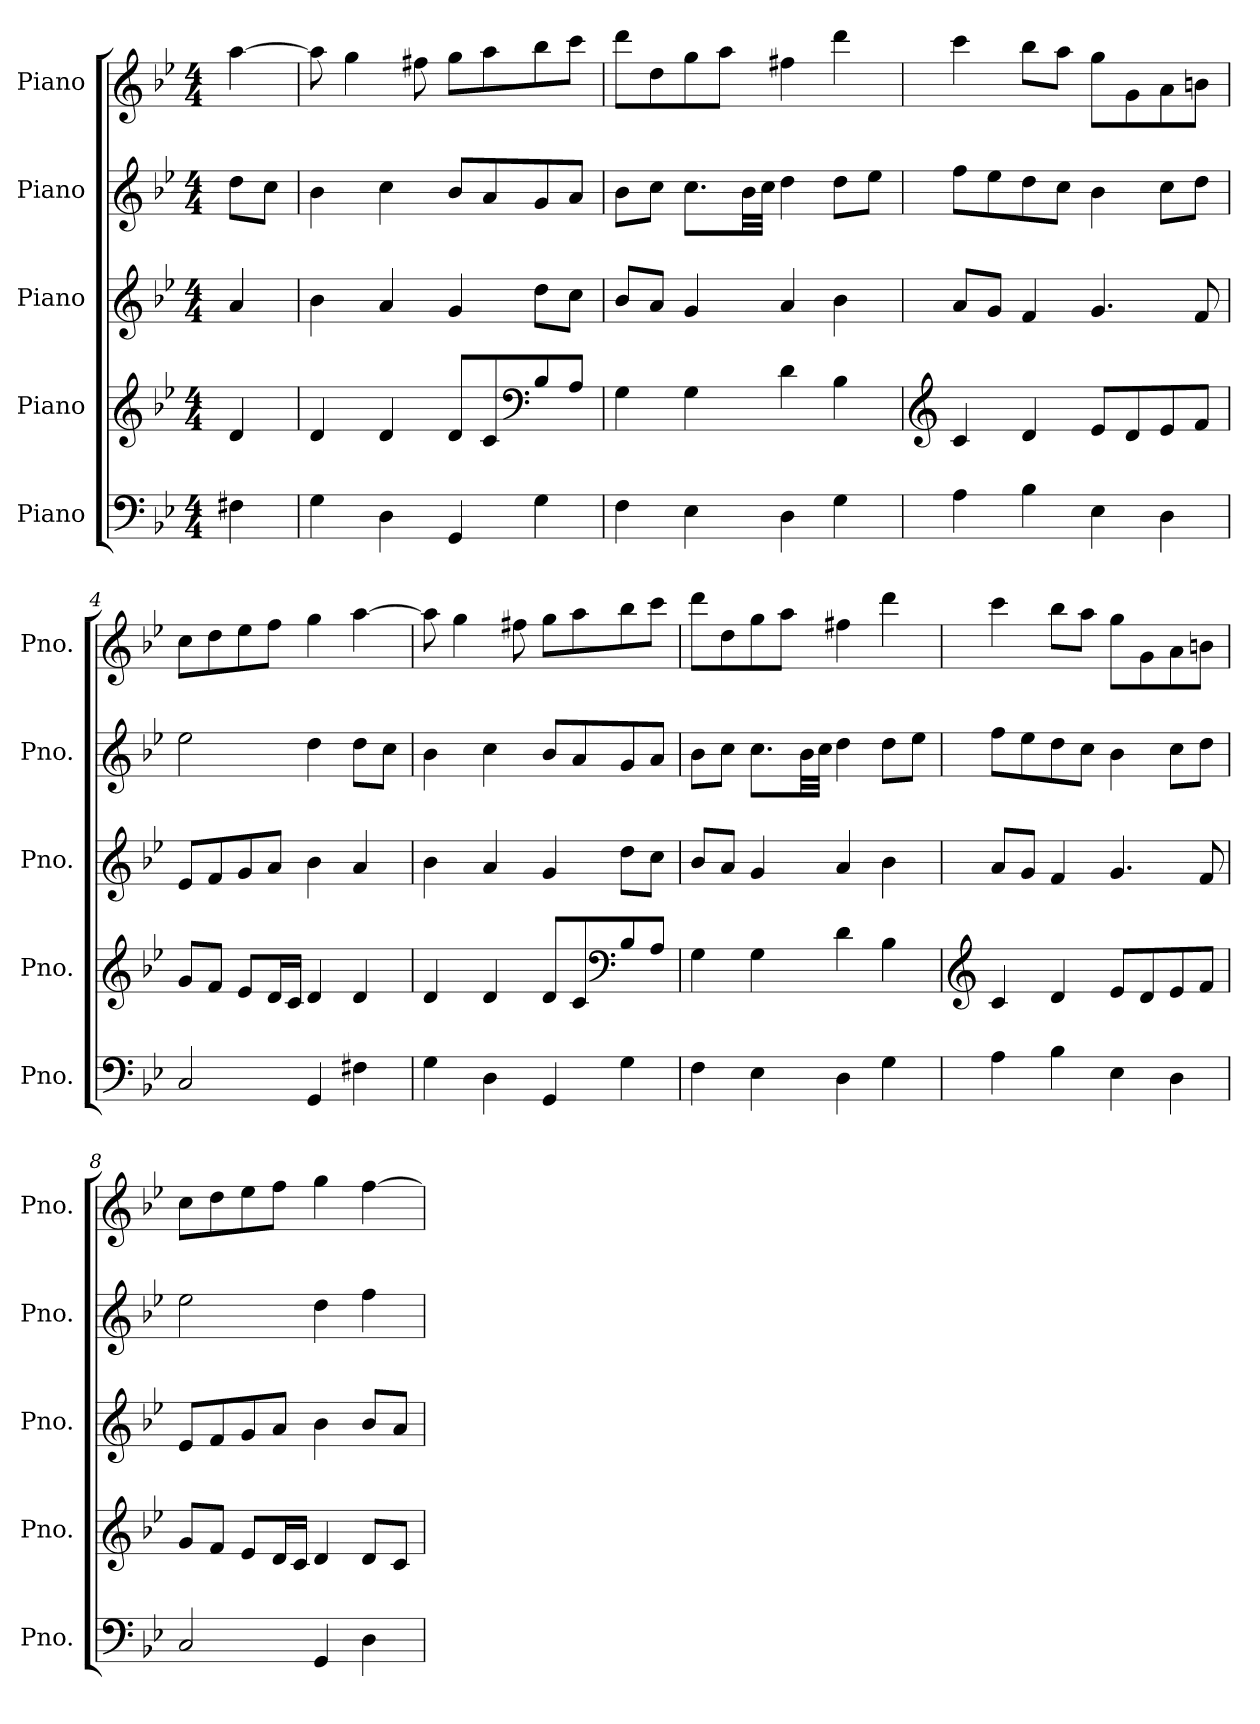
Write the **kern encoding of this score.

**kern	**kern	**kern	**kern	**kern
*part5	*part4	*part3	*part2	*part1
*staff5	*staff4	*staff3	*staff2	*staff1
*I"Piano	*I"Piano	*I"Piano	*I"Piano	*I"Piano
*I'Pno.	*I'Pno.	*I'Pno.	*I'Pno.	*I'Pno.
*clefF4	*clefG2	*clefG2	*clefG2	*clefG2
*k[b-e-]	*k[b-e-]	*k[b-e-]	*k[b-e-]	*k[b-e-]
*M4/4	*M4/4	*M4/4	*M4/4	*M4/4
*MM88	*MM88	*MM88	*MM88	*MM88
=	=	=	=	=
4F#X\	4d/	4a/	8dd\L	[4aa\
.	.	.	8cc\J	.
=1	=1	=1	=1	=1
4G\	4d/	4b-\	4b-\	8aa\]
.	.	.	.	4gg\
4D\	4d/	4a/	4cc\	.
.	.	.	.	8ff#X\
4GG/	8d/L	4g/	8b-/L	8gg\L
.	8c/	.	8a/	8aa\
*	*clefF4	*	*	*
4G\	8B-/	8dd\L	8g/	8bb-\
.	8A/J	8cc\J	8a/J	8ccc\J
=2	=2	=2	=2	=2
4F\	4G\	8b-/L	8b-\L	8ddd\L
.	.	8a/J	8cc\J	8dd\
4E-\	4G\	4g/	8.cc\L	8gg\
.	.	.	.	8aa\J
.	.	.	32b-\LL	.
.	.	.	32cc\JJJ	.
4D\	4d\	4a/	4dd\	4ff#X\
4G\	4B-\	4b-\	8dd\L	4ddd\
.	.	.	8ee-\J	.
=3	=3	=3	=3	=3
*	*clefG2	*	*	*
4A\	4c/	8a/L	8ff\L	4ccc\
.	.	8g/J	8ee-\	.
4B-\	4d/	4f/	8dd\	8bb-\L
.	.	.	8cc\J	8aa\J
4E-\	8e-/L	4.g/	4b-\	8gg\L
.	8d/	.	.	8g\
4D\	8e-/	.	8cc\L	8a\
.	8f/J	8f/	8dd\J	8bn\J
!!LO:LB:g=z
=4	=4	=4	=4	=4
2C/	8g/L	8e-/L	2ee-\	8cc\L
.	8f/J	8f/	.	8dd\
.	8e-/L	8g/	.	8ee-\
.	16d/L	8a/J	.	8ff\J
.	16c/JJ	.	.	.
4GG/	4d/	4b-\	4dd\	4gg\
4F#X\	4d/	4a/	8dd\L	[4aa\
.	.	.	8cc\J	.
=5	=5	=5	=5	=5
4G\	4d/	4b-\	4b-\	8aa\]
.	.	.	.	4gg\
4D\	4d/	4a/	4cc\	.
.	.	.	.	8ff#X\
4GG/	8d/L	4g/	8b-/L	8gg\L
.	8c/	.	8a/	8aa\
*	*clefF4	*	*	*
4G\	8B-/	8dd\L	8g/	8bb-\
.	8A/J	8cc\J	8a/J	8ccc\J
=6	=6	=6	=6	=6
4F\	4G\	8b-/L	8b-\L	8ddd\L
.	.	8a/J	8cc\J	8dd\
4E-\	4G\	4g/	8.cc\L	8gg\
.	.	.	.	8aa\J
.	.	.	32b-\LL	.
.	.	.	32cc\JJJ	.
4D\	4d\	4a/	4dd\	4ff#X\
4G\	4B-\	4b-\	8dd\L	4ddd\
.	.	.	8ee-\J	.
=7	=7	=7	=7	=7
*	*clefG2	*	*	*
4A\	4c/	8a/L	8ff\L	4ccc\
.	.	8g/J	8ee-\	.
4B-\	4d/	4f/	8dd\	8bb-\L
.	.	.	8cc\J	8aa\J
4E-\	8e-/L	4.g/	4b-\	8gg\L
.	8d/	.	.	8g\
4D\	8e-/	.	8cc\L	8a\
.	8f/J	8f/	8dd\J	8bn\J
!!LO:PB:g=z
=8	=8	=8	=8	=8
2C/	8g/L	8e-/L	2ee-\	8cc\L
.	8f/J	8f/	.	8dd\
.	8e-/L	8g/	.	8ee-\
.	16d/L	8a/J	.	8ff\J
.	16c/JJ	.	.	.
4GG/	4d/	4b-\	4dd\	4gg\
4D\	8d/L	8b-/L	4ff\	[4ff\
.	8c/J	8a/J	.	.
=	=	=	=	=
*-	*-	*-	*-	*-
